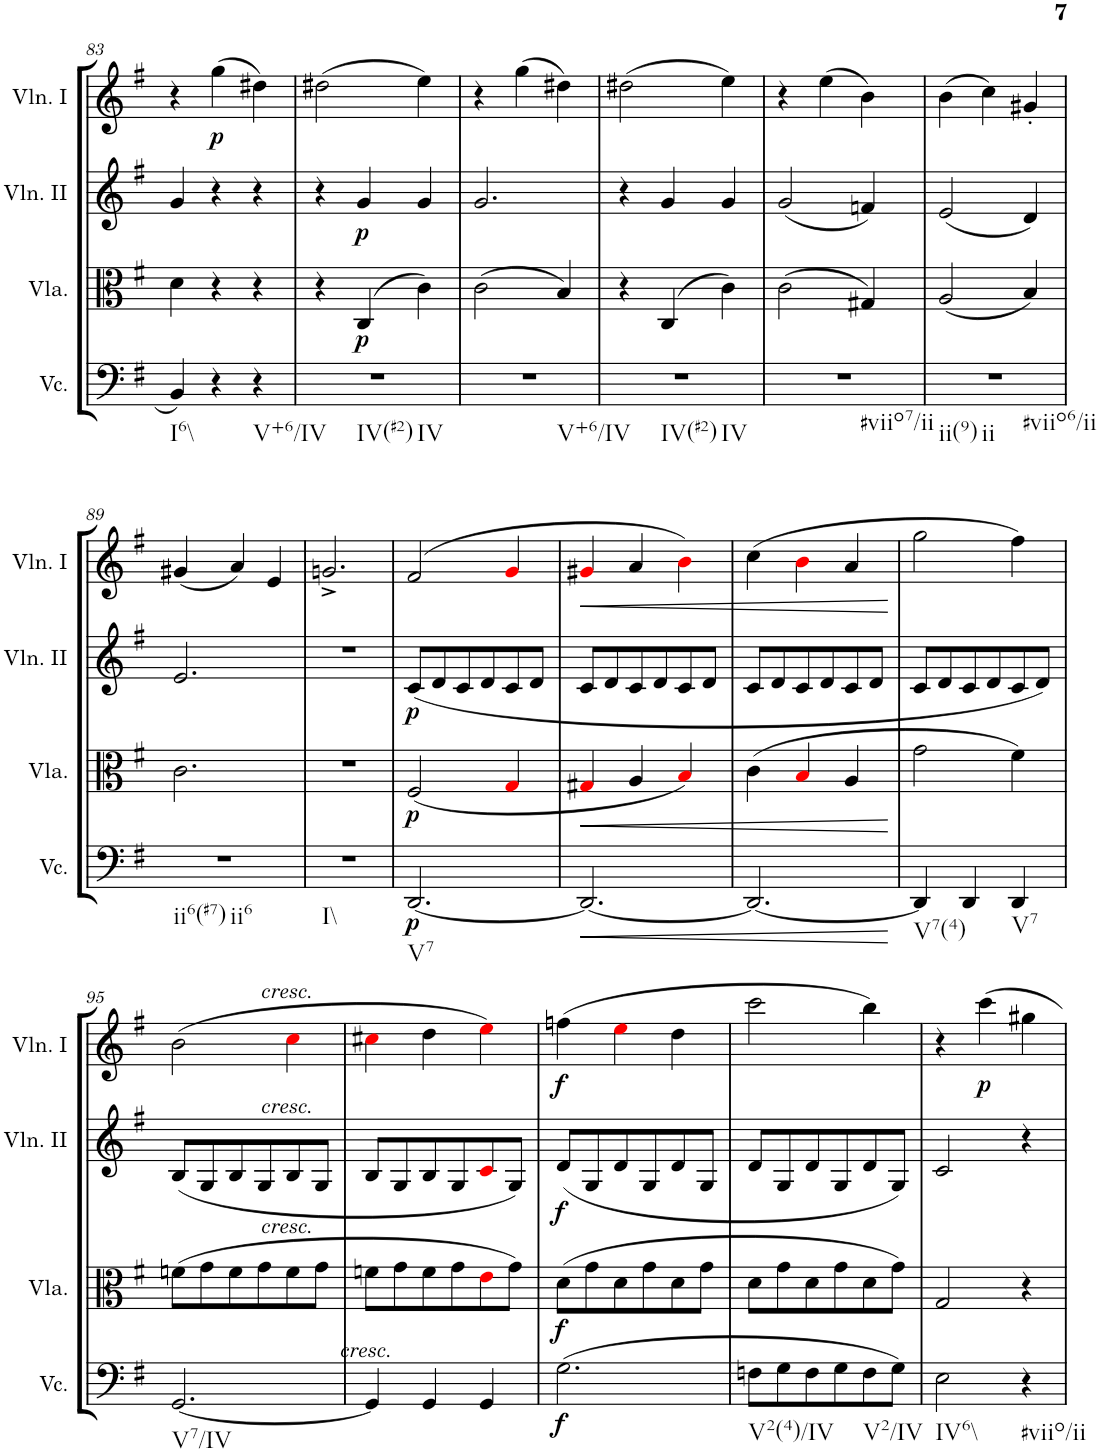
**kern	**dynam	**kern	**dynam	**kern	**dynam	**kern	**dynam
*part4	*part4	*part3	*part3	*part2	*part2	*part1	*part1
*staff4	*staff4	*staff3	*staff3	*staff2	*staff2	*staff1	*staff1
*I"Violoncello	*	*I"Viola	*	*I"Violino II	*	*I"Violino I	*
*I'Vc.	*	*I'Vla.	*	*I'Vln. II	*	*I'Vln. I	*
!!LO:PB:g=z
*clefF4	*	*clefC3	*	*clefG2	*	*clefG2	*
*k[f#]	*	*k[f#]	*	*k[f#]	*	*k[f#]	*
*M3/4	*	*M3/4	*	*M3/4	*	*M3/4	*
=83	=83	=83	=83	=83	=83	=83	=83
!LO:TX:b:t=I6\\	!	!	!	!	!	!	!
4BB/	.	4d\	.	4g/	.	4r	.
!	!	!	!	!	!	!	!LO:DY:b
4r	.	4r	.	4r	.	(4gg\	p
!LO:TX:b:t=V+6/IV	!	!	!	!	!	!	!
4r	.	4r	.	4r	.	4dd#X\)	.
=84	=84	=84	=84	=84	=84	=84	=84
!LO:TX:b:t=IV(#2)	!	!	!	!	!	!	!
!LO:TX:b:t=IV	!	!	!	!	!	!	!
2.r	.	4r	.	4r	.	(2dd#X\	.
!	!	!	!LO:DY:b	!	!LO:DY:b	!	!
.	.	(4C/	p	4g/	p	.	.
.	.	4c\)	.	4g/	.	4ee\)	.
=85	=85	=85	=85	=85	=85	=85	=85
!LO:TX:b:t=V+6/IV	!	!	!	!	!	!	!
2.r	.	(2c\	.	2.g/	.	4r	.
.	.	.	.	.	.	(4gg\	.
.	.	4B/)	.	.	.	4dd#X\)	.
=86	=86	=86	=86	=86	=86	=86	=86
!LO:TX:b:t=IV(#2)	!	!	!	!	!	!	!
!LO:TX:b:t=IV	!	!	!	!	!	!	!
2.r	.	4r	.	4r	.	(2dd#X\	.
.	.	(4C/	.	4g/	.	.	.
.	.	4c\)	.	4g/	.	4ee\)	.
=87	=87	=87	=87	=87	=87	=87	=87
!LO:TX:b:t=#viio7/ii	!	!	!	!	!	!	!
2.r	.	(2c\	.	(2g/	.	4r	.
.	.	.	.	.	.	(4ee\	.
.	.	4G#X/)	.	4fn/)	.	4b\)	.
=88	=88	=88	=88	=88	=88	=88	=88
!LO:TX:b:t=ii(9)	!	!	!	!	!	!	!
!LO:TX:b:t=ii	!	!	!	!	!	!	!
!LO:TX:b:t=#viio6/ii	!	!	!	!	!	!	!
2.r	.	(2A/	.	(2e/	.	(4b\	.
.	.	.	.	.	.	4cc\)	.
.	.	4B/)	.	4d/)	.	4g#X'/	.
!!LO:LB:g=z
=89	=89	=89	=89	=89	=89	=89	=89
!LO:TX:b:t=ii6(#7)	!	!	!	!	!	!	!
!LO:TX:b:t=ii6	!	!	!	!	!	!	!
2.r	.	2.c\	.	2.e/	.	(4g#X/	.
.	.	.	.	.	.	4a/)	.
.	.	.	.	.	.	4e/	.
=90	=90	=90	=90	=90	=90	=90	=90
!LO:TX:b:t=I\\	!	!	!	!	!	!	!
2.r	.	2.r	.	2.r	.	2.gn^/	.
=91	=91	=91	=91	=91	=91	=91	=91
!LO:TX:b:t=V7	!	!	!	!	!	!	!
!	!LO:DY:b	!	!LO:DY:b	!	!LO:DY:b	!	!
[2.DD/	p	(2F#/	p	(8c/L	p	(2f#/	.
.	.	.	.	8d/	.	.	.
.	.	.	.	8c/	.	.	.
.	.	.	.	8d/	.	.	.
.	.	4Gi/	.	8c/	.	4gi/	.
.	.	.	.	8d/J	.	.	.
=92	=92	=92	=92	=92	=92	=92	=92
!	!LO:HP:b	!	!LO:HP:b	!	!	!	!LO:HP:b
2.DD/_	<	4G#Xi/	<	8c/L	.	4g#Xi/	<
.	.	.	.	8d/	.	.	.
.	.	4A/	.	8c/	.	4a/	.
.	.	.	.	8d/	.	.	.
.	.	4Bi/)	.	8c/	.	4bi\)	.
.	.	.	.	8d/J	.	.	.
=93	=93	=93	=93	=93	=93	=93	=93
2.DD/_	.	(4c\	.	8c/L	.	(4cc\	.
.	.	.	.	8d/	.	.	.
.	.	4Bi/	.	8c/	.	4bi\	.
.	.	.	.	8d/	.	.	.
.	.	4A/	.	8c/	.	4a/	.
.	.	.	.	8d/J	.	.	.
.	[	.	[	.	.	.	[
=94	=94	=94	=94	=94	=94	=94	=94
!LO:TX:b:t=V7(4)	!	!	!	!	!	!	!
4DD/]	.	2g\	.	8c/L	.	2gg\	.
.	.	.	.	8d/	.	.	.
4DD/	.	.	.	8c/	.	.	.
.	.	.	.	8d/	.	.	.
!LO:TX:b:t=V7	!	!	!	!	!	!	!
4DD/	.	4f#\)	.	8c/	.	4ff#\)	.
.	.	.	.	8d/J)	.	.	.
!!LO:LB:g=z
=95	=95	=95	=95	=95	=95	=95	=95
!LO:TX:b:t=V7/IV	!	!	!	!	!	!	!
[2.GG/	.	(8fn\L	.	(8B/L	.	(2b\	.
.	.	8g\	.	8G/	.	.	.
.	.	8f\	.	8B/	.	.	.
.	.	8g\	.	8G/	.	.	.
!	!	!	!	!	!	!LO:TX:a:i:t=cresc.	!
!	!	!	!	!LO:TX:a:i:t=cresc.	!	!	!
!	!	!LO:TX:a:i:t=cresc.	!	!	!	!	!
.	.	8f\	.	8B/	.	4cci\	.
.	.	8g\J	.	8G/J	.	.	.
=96	=96	=96	=96	=96	=96	=96	=96
!LO:TX:a:i:t=cresc.	!	!	!	!	!	!	!
4GG/]	.	8fn\L	.	8B/L	.	4cc#Xi\	.
.	.	8g\	.	8G/	.	.	.
4GG/	.	8f\	.	8B/	.	4dd\	.
.	.	8g\	.	8G/	.	.	.
4GG/	.	8ei\	.	8ci/	.	4eei\)	.
.	.	8g\J)	.	8G/J)	.	.	.
=97	=97	=97	=97	=97	=97	=97	=97
!	!LO:DY:b	!	!LO:DY:b	!	!LO:DY:b	!	!LO:DY:b
(2.G\	f	(8d\L	f	(8d/L	f	(4ffn\	f
.	.	8g\	.	8G/	.	.	.
.	.	8d\	.	8d/	.	4eei\	.
.	.	8g\	.	8G/	.	.	.
.	.	8d\	.	8d/	.	4dd\	.
.	.	8g\J	.	8G/J	.	.	.
=98	=98	=98	=98	=98	=98	=98	=98
!LO:TX:b:t=V2(4)/IV	!	!	!	!	!	!	!
8Fn\L	.	8d\L	.	8d/L	.	2ccc\	.
8G\	.	8g\	.	8G/	.	.	.
8F\	.	8d\	.	8d/	.	.	.
8G\	.	8g\	.	8G/	.	.	.
!LO:TX:b:t=V2/IV	!	!	!	!	!	!	!
8F\	.	8d\	.	8d/	.	4bb\)	.
8G\J)	.	8g\J)	.	8G/J)	.	.	.
=99	=99	=99	=99	=99	=99	=99	=99
!LO:TX:b:t=IV6\\	!	!	!	!	!	!	!
2E\	.	2G/	.	2c/	.	4r	.
!	!	!	!	!	!	!	!LO:DY:b
.	.	.	.	.	.	4ccc\	p
!LO:TX:b:t=#viio/ii	!	!	!	!	!	!	!
4r	.	4r	.	4r	.	4gg#X\	.
=	=	=	=	=	=	=	=
*-	*-	*-	*-	*-	*-	*-	*-
